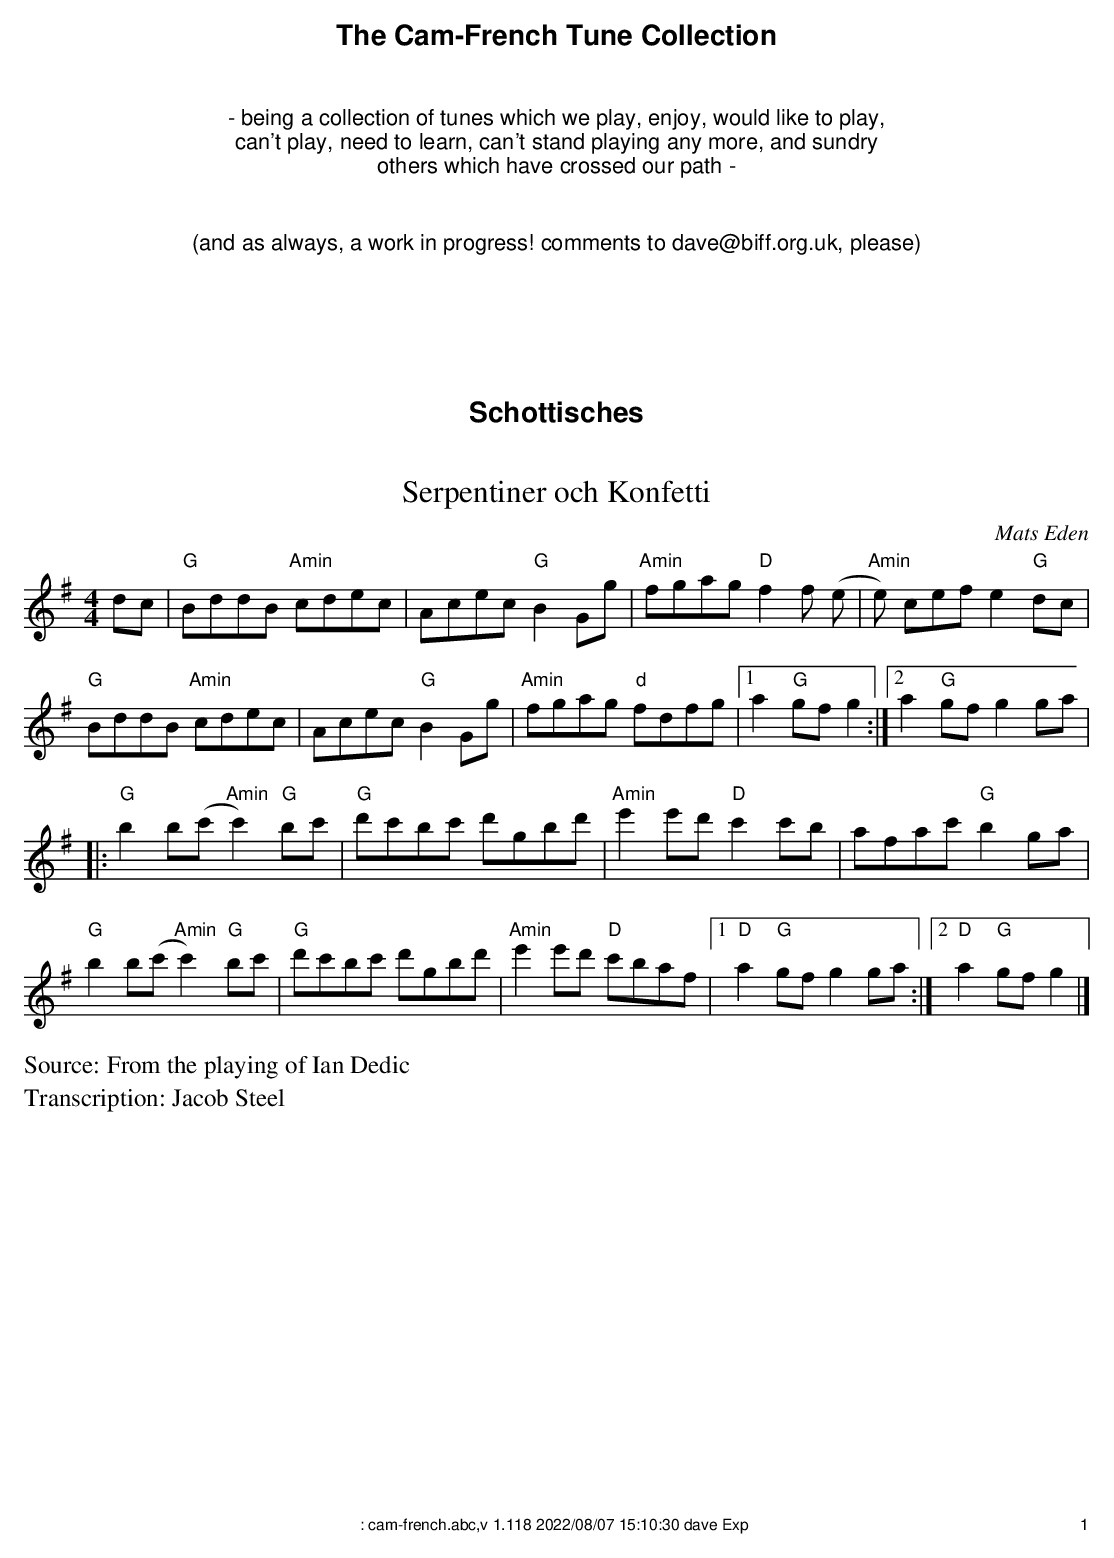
X:1
T:Serpentiner och Konfetti
C:Mats Eden
M:4/4
L:1/8
K:G
dc|"G"BddB "Amin"cdec|Acec "G"B2Gg|"Amin"fgag "D"f2f (e|"Amin"e) cef e2"G"dc|
"G"BddB "Amin"cdec|Acec "G"B2Gg|"Amin"fgag "d"fdfg|1 a2"G"gf g2:|2a2"G"gf g2 ga|
|:"G"b2 b(c'"Amin"c'2) "G"bc'|"G"d'c'bc' d'gbd'|"Amin"e'2e'd' "D"c'2c'b|afac' "G"b2ga|
"G"b2 b(c' "Amin"c'2) "G"bc'|"G"d'c'bc' d'gbd'|"Amin"e'2 e'd' "D"c'baf|1 "D"a2"G"gf g2 ga:|2"D"a2 "G"gf g2|]
